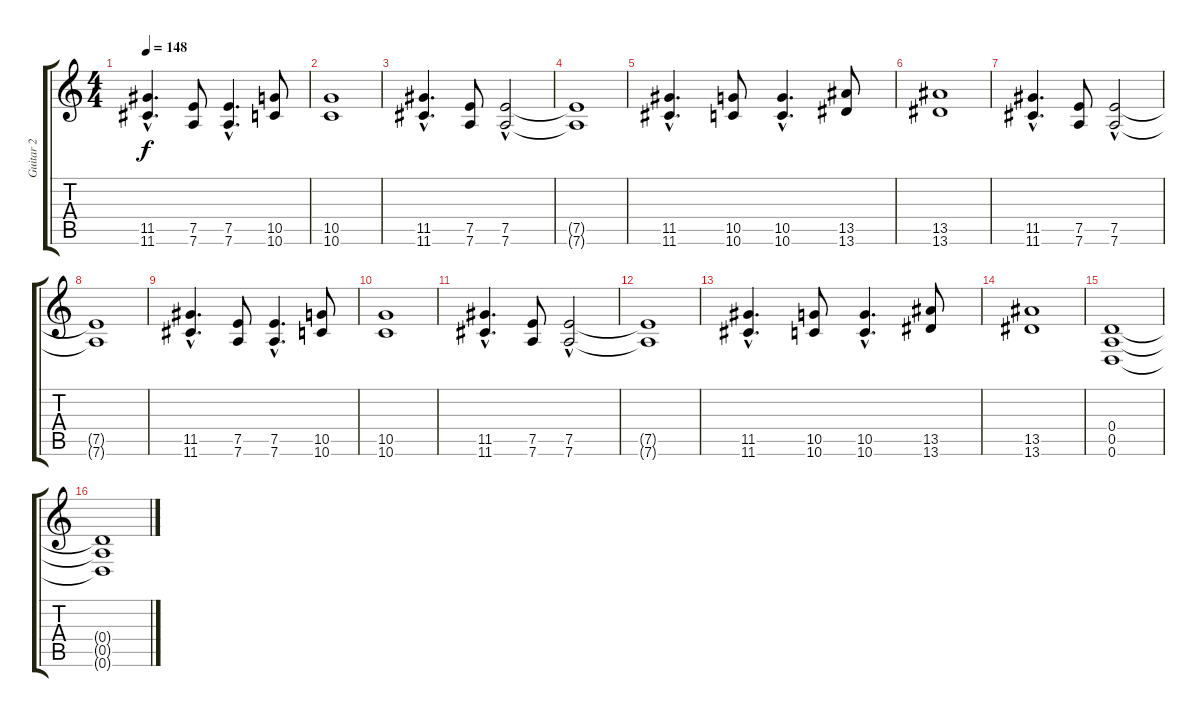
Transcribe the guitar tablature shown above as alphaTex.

\track ("Guitar 2" "Guitar 2") {instrument distortionguitar}
\staff {score tabs}
\tuning (E4 B3 G3 D3 A2 D2) {hide}
\ts (4 4)
\tempo 148
\clef g2
\ks c
(11.5{hac} 11.6{hac}).4{d dy f} (7.5 7.6).8 (7.5{hac} 7.6{hac}).4{d} (10.5 10.6).8 |
(10.5 10.6).1 |
(11.5{hac} 11.6{hac}).4{d} (7.5 7.6).8 (7.5{hac} 7.6{hac}).2 |
(7.5{t} 7.6{t}).1 |
(11.5{hac} 11.6{hac}).4{d} (10.5 10.6).8 (10.5{hac} 10.6{hac}).4{d} (13.5 13.6).8 |
(13.5 13.6).1 |
(11.5{hac} 11.6{hac}).4{d} (7.5 7.6).8 (7.5{hac} 7.6{hac}).2 |
(7.5{t} 7.6{t}).1 |
(11.5{hac} 11.6{hac}).4{d} (7.5 7.6).8 (7.5{hac} 7.6{hac}).4{d} (10.5 10.6).8 |
(10.5 10.6).1 |
(11.5{hac} 11.6{hac}).4{d} (7.5 7.6).8 (7.5{hac} 7.6{hac}).2 |
(7.5{t} 7.6{t}).1 |
(11.5{hac} 11.6{hac}).4{d} (10.5 10.6).8 (10.5{hac} 10.6{hac}).4{d} (13.5 13.6).8 |
(13.5 13.6).1 |
(0.4 0.5 0.6).1 |
(0.4{t} 0.5{t} 0.6{t}).1
